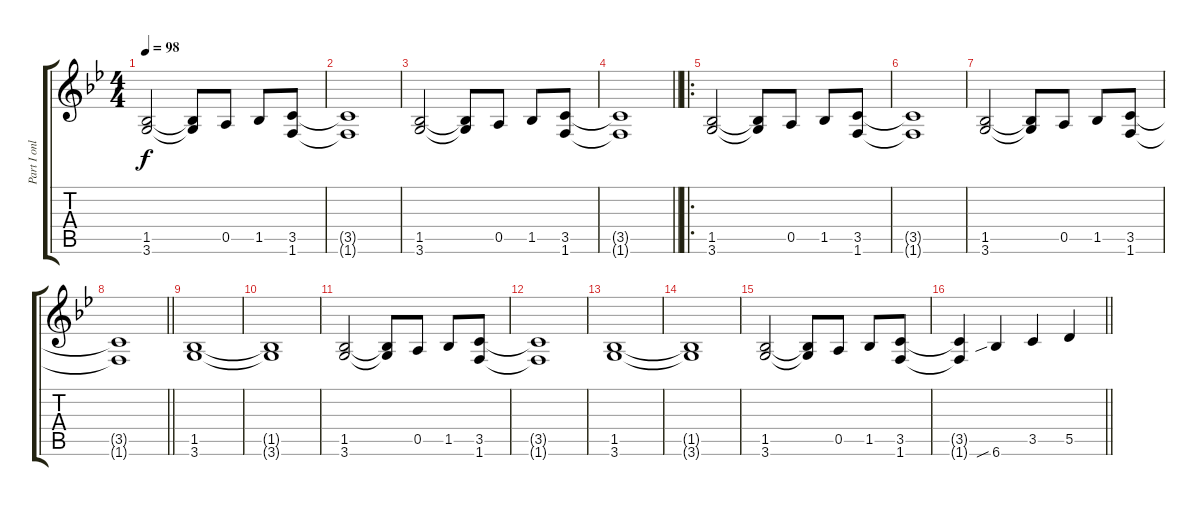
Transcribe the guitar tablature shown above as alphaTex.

\track ("Part I only with Part II" "Part I onl") {instrument acousticguitarsteel}
\staff {score tabs}
\tuning (E4 B3 G3 D3 A2 E2) {hide}
\ts (4 4)
\tempo 98
\clef g2
\ks bb
(1.5 3.6).2{dy f instrument acousticguitarsteel} (1.5{t} 3.6{t}).8 0.5.8 1.5.8 (3.5 1.6).8 |
(3.5{t} 1.6{t}).1 |
(1.5 3.6).2 (1.5{t} 3.6{t}).8 0.5.8 1.5.8 (3.5 1.6).8 |
\barLineRight lightlight
(3.5{t} 1.6{t}).1 |
\ro
(1.5 3.6).2 (1.5{t} 3.6{t}).8 0.5.8 1.5.8 (3.5 1.6).8 |
(3.5{t} 1.6{t}).1 |
(1.5 3.6).2 (1.5{t} 3.6{t}).8 0.5.8 1.5.8 (3.5 1.6).8 |
\barLineRight lightlight
(3.5{t} 1.6{t}).1 |
(1.5 3.6).1 |
(1.5{t} 3.6{t}).1 |
(1.5 3.6).2 (1.5{t} 3.6{t}).8 0.5.8 1.5.8 (3.5 1.6).8 |
(3.5{t} 1.6{t}).1 |
(1.5 3.6).1 |
(1.5{t} 3.6{t}).1 |
(1.5 3.6).2 (1.5{t} 3.6{t}).8 0.5.8 1.5.8 (3.5 1.6).8 |
\barLineRight lightlight
(3.5{t} 1.6{t}).4 6.6{sib}.4 3.5.4 5.5.4
